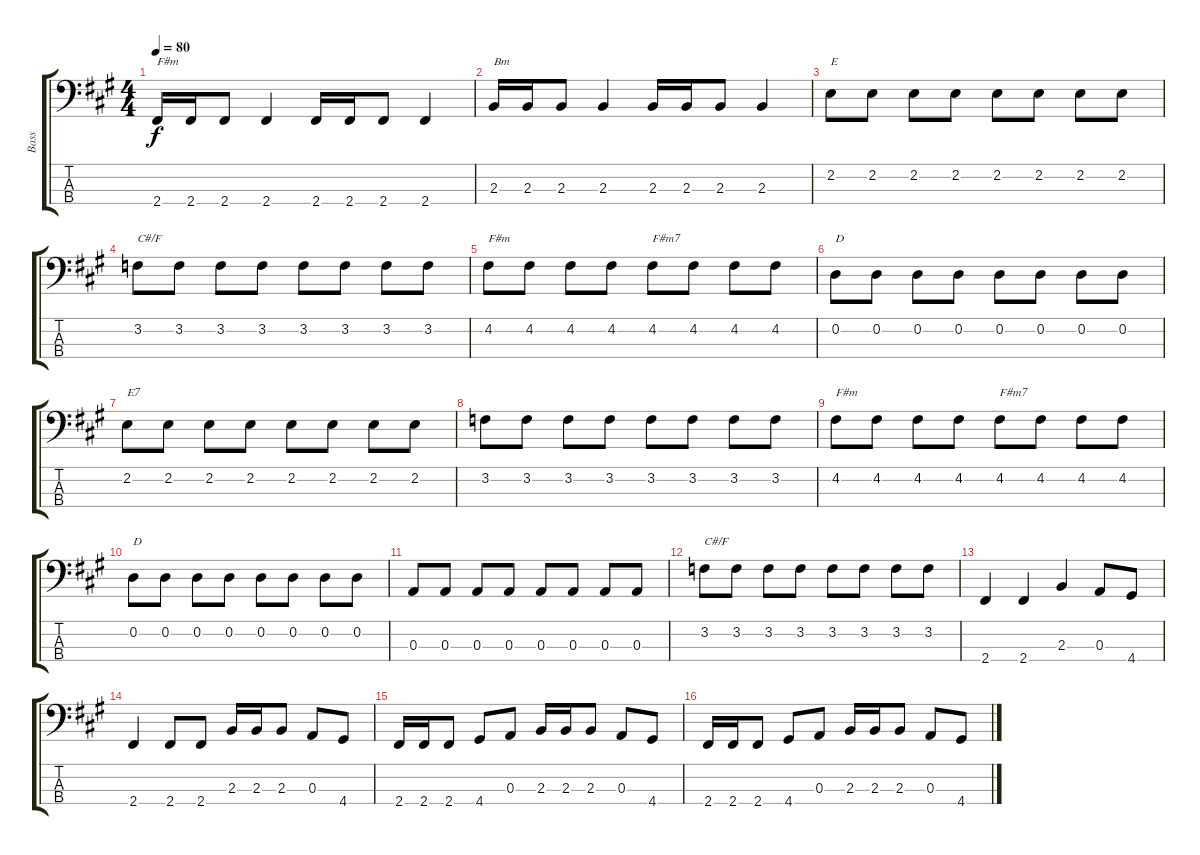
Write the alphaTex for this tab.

\track ("Bass" "Bass") {instrument electricbassfinger}
\staff {score tabs}
\tuning (G2 D2 A1 E1) {hide}
\ts (4 4)
\tempo 80
\clef f4
\ks f#minor
2.4.16{txt "F#m" dy f} 2.4.16 2.4.8 2.4.4 2.4.16 2.4.16 2.4.8 2.4.4 |
2.3.16{txt "Bm"} 2.3.16 2.3.8 2.3.4 2.3.16 2.3.16 2.3.8 2.3.4 |
2.2.8{txt "E"} 2.2.8 2.2.8 2.2.8 2.2.8 2.2.8 2.2.8 2.2.8 |
3.2.8{txt "C#/F"} 3.2.8 3.2.8 3.2.8 3.2.8 3.2.8 3.2.8 3.2.8 |
\ks a
4.2.8{txt "F#m"} 4.2.8 4.2.8 4.2.8 4.2.8{txt "F#m7"} 4.2.8 4.2.8 4.2.8 |
0.2.8{txt "D"} 0.2.8 0.2.8 0.2.8 0.2.8 0.2.8 0.2.8 0.2.8 |
\ks f#minor
2.2.8{txt "E7"} 2.2.8 2.2.8 2.2.8 2.2.8 2.2.8 2.2.8 2.2.8 |
3.2.8 3.2.8 3.2.8 3.2.8 3.2.8 3.2.8 3.2.8 3.2.8 |
\ks a
4.2.8{txt "F#m"} 4.2.8 4.2.8 4.2.8 4.2.8{txt "F#m7"} 4.2.8 4.2.8 4.2.8 |
0.2.8{txt "D"} 0.2.8 0.2.8 0.2.8 0.2.8 0.2.8 0.2.8 0.2.8 |
\ks f#minor
0.3.8 0.3.8 0.3.8 0.3.8 0.3.8 0.3.8 0.3.8 0.3.8 |
3.2.8{txt "C#/F"} 3.2.8 3.2.8 3.2.8 3.2.8 3.2.8 3.2.8 3.2.8 |
2.4.4 2.4.4 2.3.4 0.3.8 4.4.8 |
2.4.4 2.4.8 2.4.8 2.3.16 2.3.16 2.3.8 0.3.8 4.4.8 |
2.4.16 2.4.16 2.4.8 4.4.8 0.3.8 2.3.16 2.3.16 2.3.8 0.3.8 4.4.8 |
2.4.16 2.4.16 2.4.8 4.4.8 0.3.8 2.3.16 2.3.16 2.3.8 0.3.8 4.4.8
